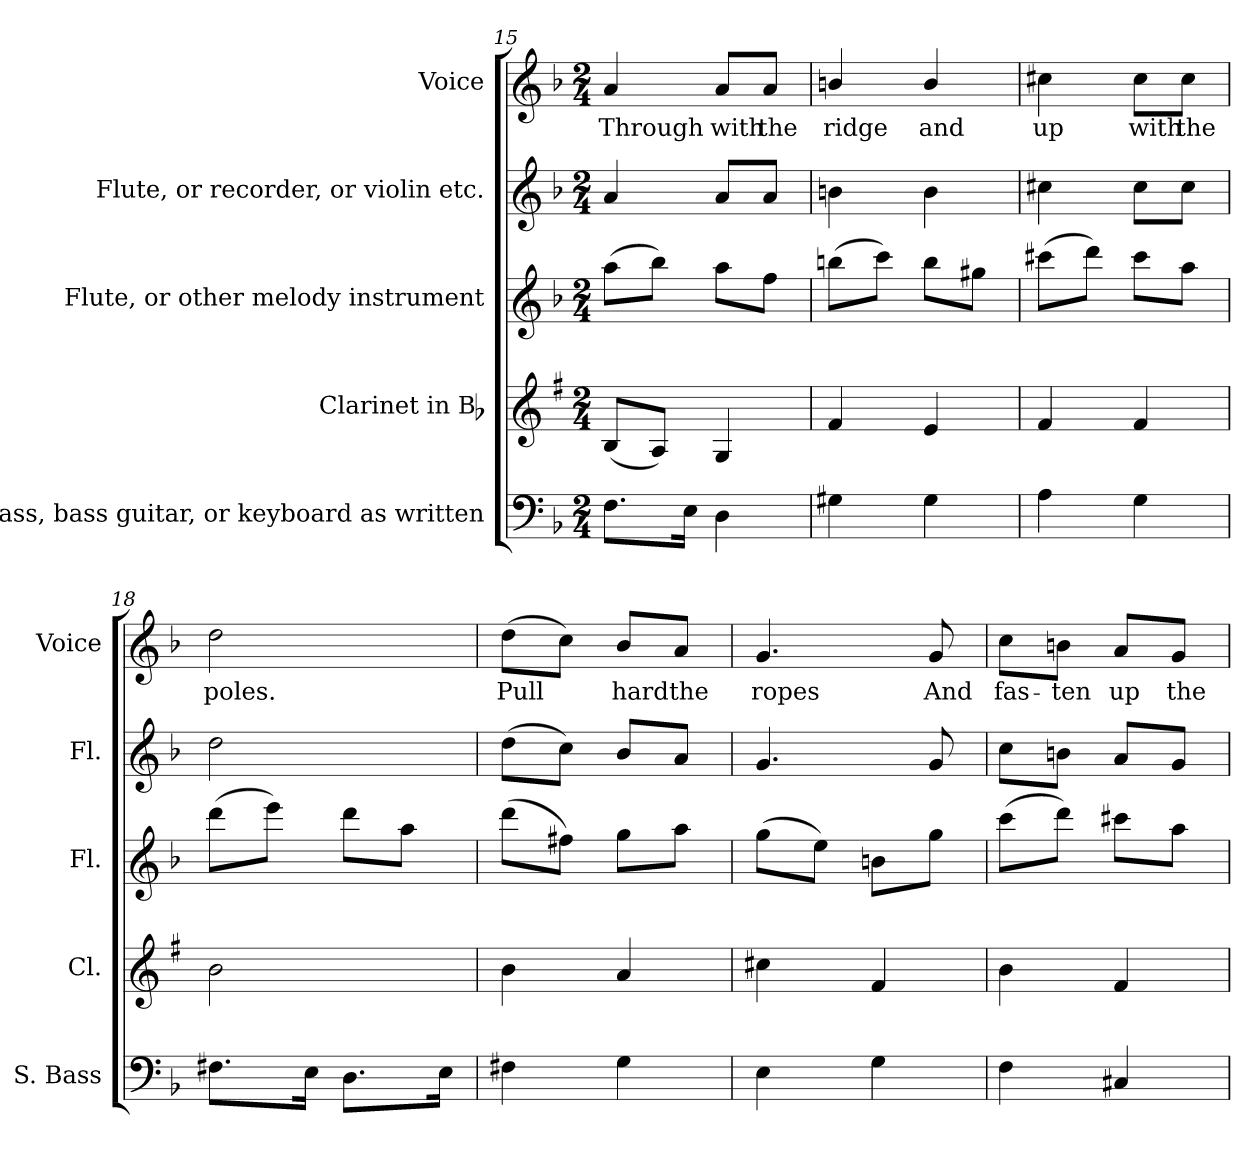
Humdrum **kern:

**kern	**kern	**kern	**kern	**kern	**text
*part5	*part4	*part3	*part2	*part1	*part1
*staff5	*staff4	*staff3	*staff2	*staff1	*staff1
*I"String bass, bass guitar, or keyboard as written	*I"Clarinet in Bb	*I"Flute, or other  melody instrument	*I"Flute, or recorder, or violin etc.	*I"Voice	*
*I'S. Bass	*I'Cl.	*I'Fl.	*I'Fl.	*I'Voice	*
*clefF4	*clefG2	*clefG2	*clefG2	*clefG2	*
*ITrd7c12	*ITrd1c2	*	*	*	*
*k[b-]	*k[b-]	*k[b-]	*k[b-]	*k[b-]	*
*F:	*F:	*F:	*F:	*F:	*
*M2/4	*M2/4	*M2/4	*M2/4	*M2/4	*
=15	=15	=15	=15	=15	=15
!	!	!	!	!	!LO:LY:b:color=#000000
8.FFi\L	(8Ai/L	(8aai\L	4ai/	4ai/	Through
.	8Gi/J)	8bb-i\J)	.	.	.
16EEi\Jk	.	.	.	.	.
!	!	!	!	!	!LO:LY:b:color=#000000
4DDi\	4Fi/	8aai\L	8ai/L	8ai/L	with
!	!	!	!	!	!LO:LY:b:color=#000000
.	.	8ffi\J	8ai/J	8ai/J	the
=16	=16	=16	=16	=16	=16
!	!	!	!	!	!LO:LY:b:color=#000000
4GG#Xi\	4ei/	(8bbni\L	4bni\	4bni/	ridge
.	.	8ccci\J)	.	.	.
!	!	!	!	!	!LO:LY:b:color=#000000
4GG#i\	4di/	8bbi\L	4bi\	4bi/	and
.	.	8gg#Xi\J	.	.	.
=17	=17	=17	=17	=17	=17
!	!	!	!	!	!LO:LY:b:color=#000000
4AAi\	4ei/	(8ccc#Xi\L	4cc#Xi\	4cc#Xi\	up
.	.	8dddi\J)	.	.	.
!	!	!	!	!	!LO:LY:b:color=#000000
4GGi\	4ei/	8ccc#i\L	8cc#i\L	8cc#i\L	with
!	!	!	!	!	!LO:LY:b:color=#000000
.	.	8aai\J	8cc#i\J	8cc#i\J	the
!!LO:PB:g=z
=18	=18	=18	=18	=18	=18
!	!	!	!	!	!LO:LY:b:color=#000000
8.FF#Xi\L	2ai\	(8dddi\L	2ddi\	2ddi\	poles.
.	.	8eeei\J)	.	.	.
16EEi\Jk	.	.	.	.	.
8.DDi\L	.	8dddi\L	.	.	.
.	.	8aai\J	.	.	.
16EEi\Jk	.	.	.	.	.
=19	=19	=19	=19	=19	=19
!	!	!	!	!	!LO:LY:b:color=#000000
4FF#Xi\	4ai\	(8dddi\L	(8ddi\L	(8ddi\L	Pull
.	.	8ff#Xi\J)	8cci\J)	8cci\J)	.
!	!	!	!	!	!LO:LY:b:color=#000000
4GGi\	4gi/	8ggi\L	8b-i/L	8b-i/L	hard
!	!	!	!	!	!LO:LY:b:color=#000000
.	.	8aai\J	8ai/J	8ai/J	the
=20	=20	=20	=20	=20	=20
!	!	!	!	!	!LO:LY:b:color=#000000
4EEi\	4bni\	(8ggi\L	4.gi/	4.gi/	ropes
.	.	8eei\J)	.	.	.
4GGi\	4ei/	8bni\L	.	.	.
!	!	!	!	!	!LO:LY:b:color=#000000
.	.	8ggi\J	8gi/	8gi/	And
=21	=21	=21	=21	=21	=21
!	!	!	!	!	!LO:LY:b:color=#000000
4FFi\	4ai\	(8ccci\L	8cci\L	8cci\L	fas-
!	!	!	!	!	!LO:LY:b:color=#000000
.	.	8dddi\J)	8bni\J	8bni\J	-ten
!	!	!	!	!	!LO:LY:b:color=#000000
4CC#Xi/	4ei/	8ccc#Xi\L	8ai/L	8ai/L	up
!	!	!	!	!	!LO:LY:b:color=#000000
.	.	8aai\J	8gi/J	8gi/J	the
=	=	=	=	=	=
*-	*-	*-	*-	*-	*-
